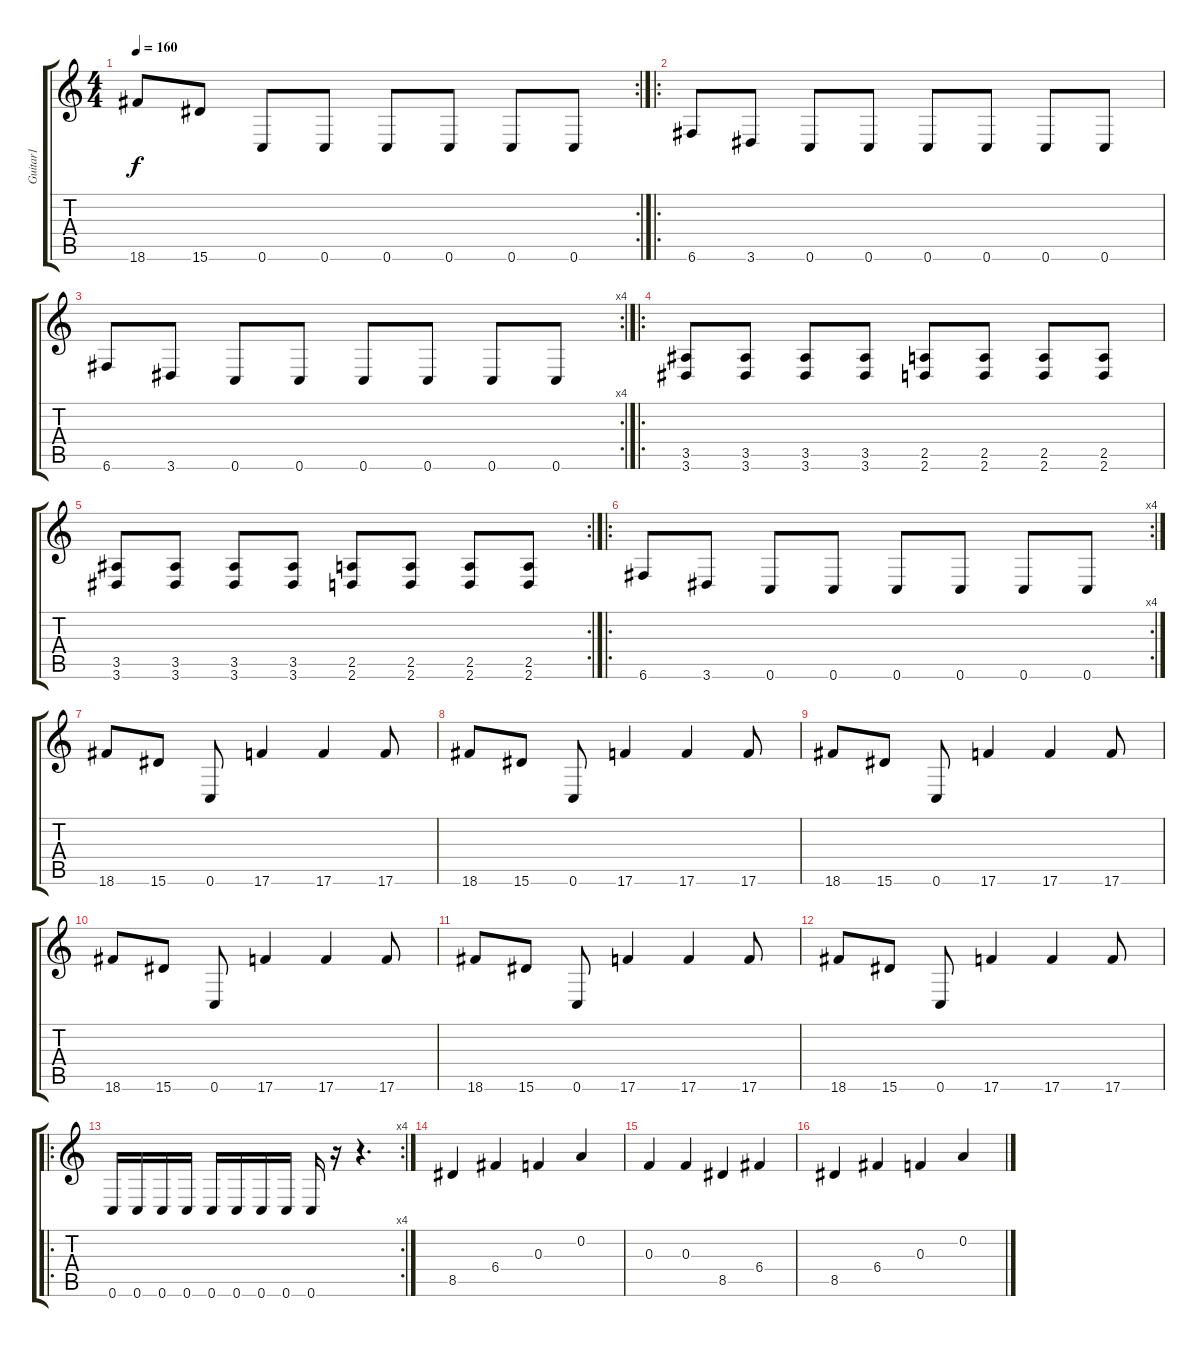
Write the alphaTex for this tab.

\track ("Guitar1" "Guitar1") {instrument distortionguitar}
\staff {score tabs}
\tuning (D4 A3 F3 C3 G2 C2) {hide}
\rc 2
\ts (4 4)
\tempo 160
\clef g2
\ks c
18.6.8{dy f} 15.6.8 0.6.8 0.6.8 0.6.8 0.6.8 0.6.8 0.6.8 |
\ro
6.6.8 3.6.8 0.6.8 0.6.8 0.6.8 0.6.8 0.6.8 0.6.8 |
\rc 4
6.6.8 3.6.8 0.6.8 0.6.8 0.6.8 0.6.8 0.6.8 0.6.8 |
\ro
(3.5 3.6).8 (3.5 3.6).8 (3.5 3.6).8 (3.5 3.6).8 (2.5 2.6).8 (2.5 2.6).8 (2.5 2.6).8 (2.5 2.6).8 |
\rc 2
(3.5 3.6).8 (3.5 3.6).8 (3.5 3.6).8 (3.5 3.6).8 (2.5 2.6).8 (2.5 2.6).8 (2.5 2.6).8 (2.5 2.6).8 |
\ro
\rc 4
6.6.8 3.6.8 0.6.8 0.6.8 0.6.8 0.6.8 0.6.8 0.6.8 |
18.6.8 15.6.8 0.6.8 17.6.4 17.6.4 17.6.8 |
18.6.8 15.6.8 0.6.8 17.6.4 17.6.4 17.6.8 |
18.6.8 15.6.8 0.6.8 17.6.4 17.6.4 17.6.8 |
18.6.8 15.6.8 0.6.8 17.6.4 17.6.4 17.6.8 |
18.6.8 15.6.8 0.6.8 17.6.4 17.6.4 17.6.8 |
18.6.8 15.6.8 0.6.8 17.6.4 17.6.4 17.6.8 |
\ro
\rc 4
0.6.16 0.6.16 0.6.16 0.6.16 0.6.16 0.6.16 0.6.16 0.6.16 0.6.16 r.16 r.4{d} |
8.5.4{instrument electricguitarclean} 6.4.4 0.3.4 0.2.4 |
0.3.4 0.3.4 8.5.4 6.4.4 |
8.5.4{instrument electricguitarclean} 6.4.4 0.3.4 0.2.4
